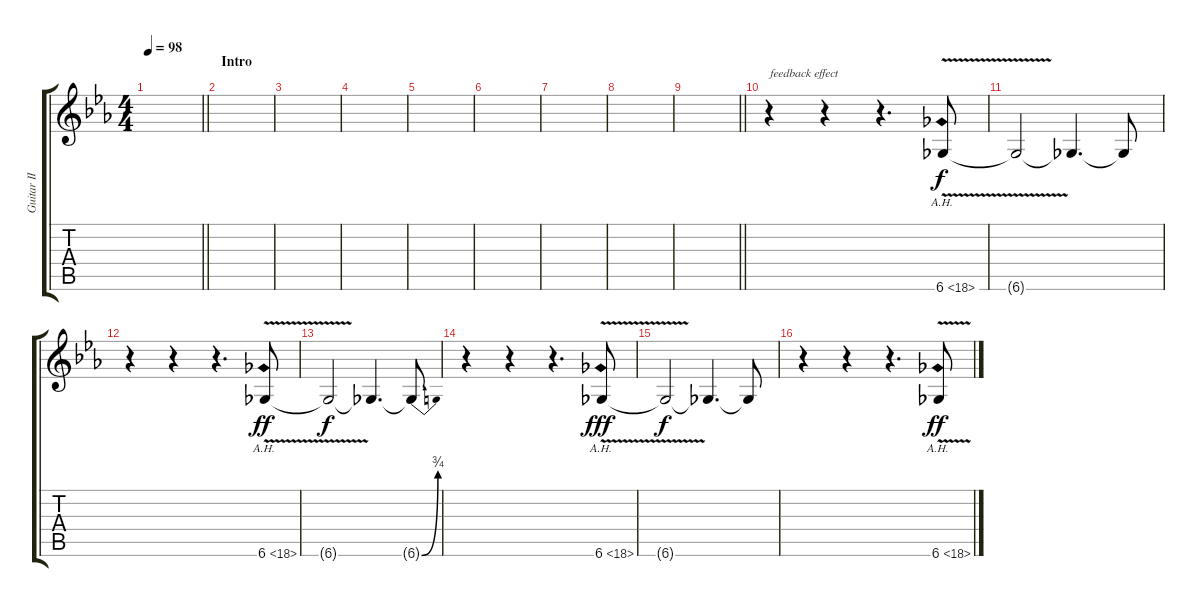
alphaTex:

\track ("Guitar II" "Guitar II") {instrument distortionguitar}
\staff {score tabs}
\tuning (C4 G3 Eb3 Bb2 F2 C2) {hide}
\ts (4 4)
\tempo 98
\clef g2
\barLineRight lightlight
\ks cminor
|
\section ("" "Intro")
|
|
|
|
|
|
|
\barLineRight lightlight
|
r.4{txt "feedback effect"} r.4 r.4{d volume 0 balance 1} 6.6{ah 12 v}.8 |
6.6{t}.2{dy f volume 12} 6.6{t}.4{d} 6.6{t}.8 |
r.4 r.4 r.4{d volume 0 balance 1} 6.6{ah 12 v}.8{dy ff} |
6.6{t}.2{dy f volume 12} 6.6{t}.4{d} 6.6{be (bend 0 0 60 3) t}.8 |
r.4 r.4 r.4{d volume 0 balance 8} 6.6{ah 12 v}.8{dy fff} |
6.6{t}.2{dy f volume 12} 6.6{t}.4{d} 6.6{t}.8 |
r.4 r.4 r.4{d volume 0 balance 1} 6.6{ah 12 v}.8{dy ff}
